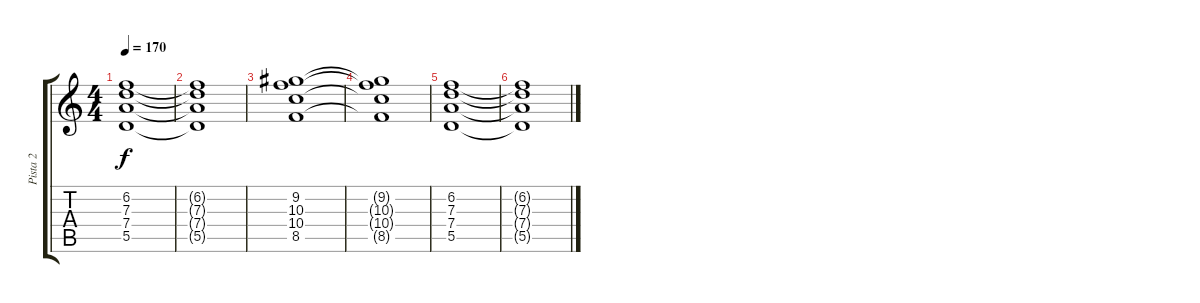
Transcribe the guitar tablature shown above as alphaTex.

\track ("Pista 2" "Pista 2") {instrument distortionguitar}
\staff {score tabs}
\tuning (E4 B3 G3 D3 A2 E2) {hide}
\ts (4 4)
\tempo 170
\clef g2
\ks c
(6.2 7.3 7.4 5.5).1{dy f} |
(6.2{t} 7.3{t} 7.4{t} 5.5{t}).1 |
(9.2 10.3 10.4 8.5).1 |
(9.2{t} 10.3{t} 10.4{t} 8.5{t}).1 |
(6.2 7.3 7.4 5.5).1 |
(6.2{t} 7.3{t} 7.4{t} 5.5{t}).1
